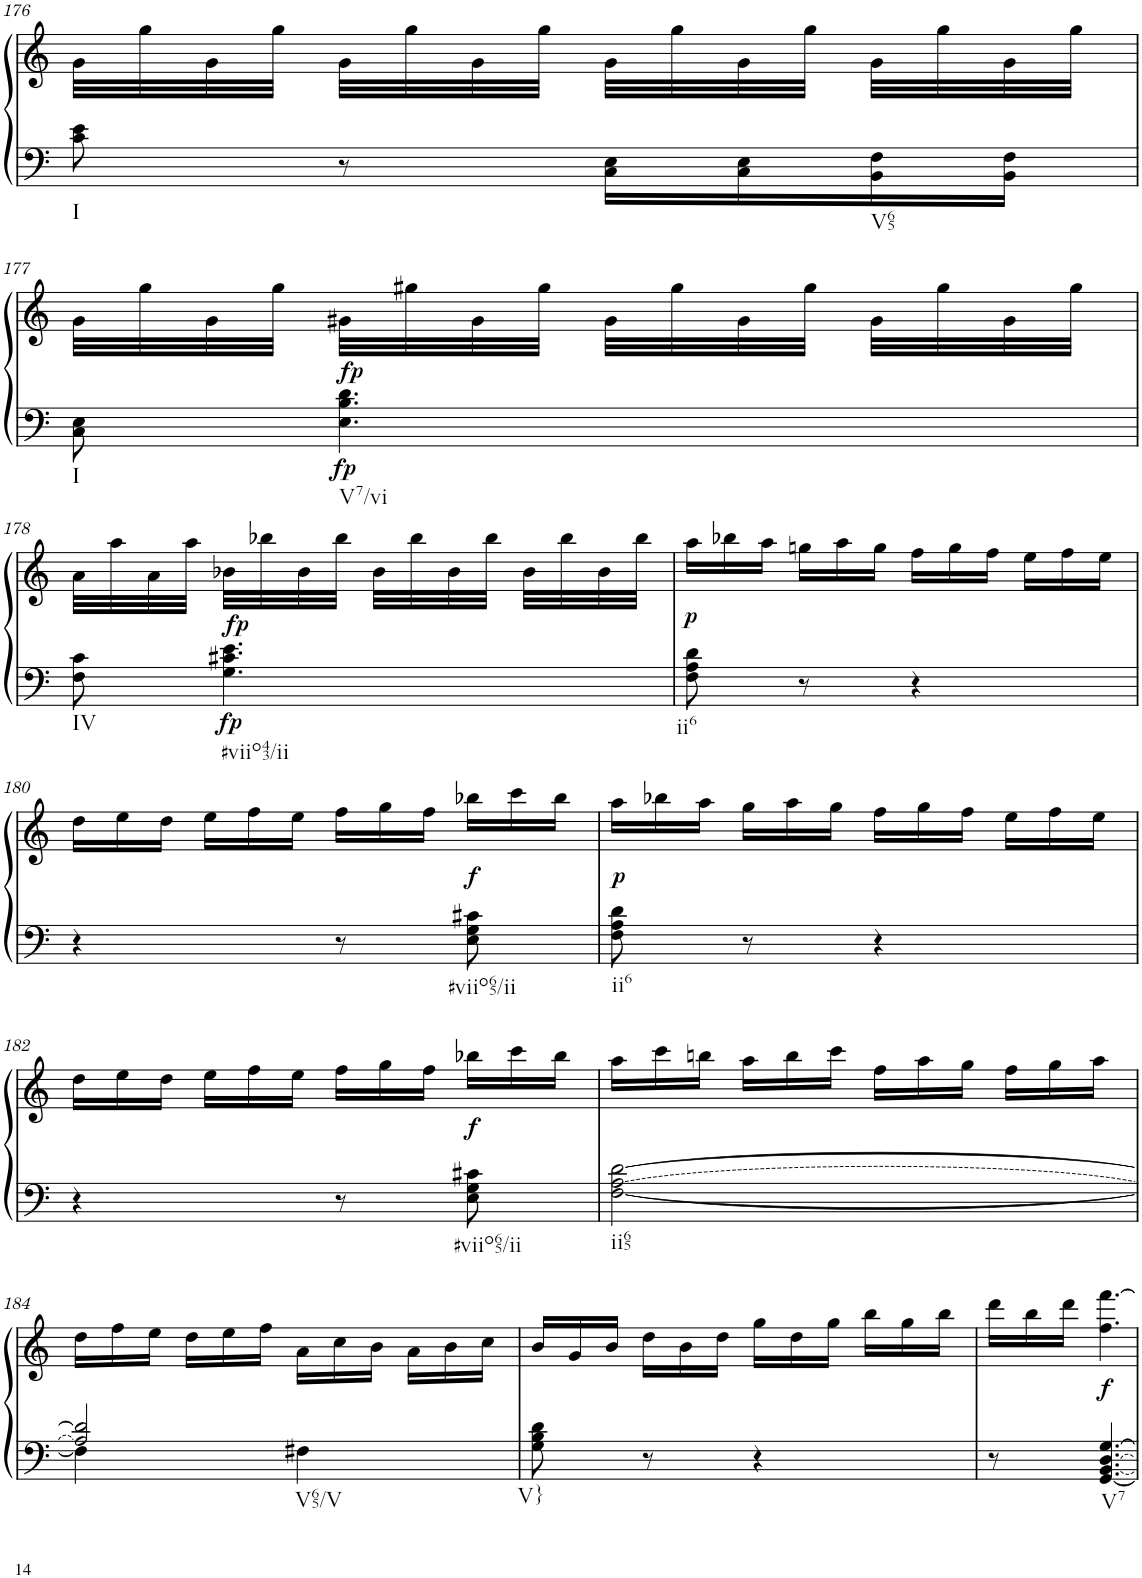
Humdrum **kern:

**kern	**kern	**dynam
*part1	*part1	*part1
*staff2	*staff1	*staff1/2
*I"Klavier linke Hand	*	*
!!LO:PB:g=z
*clefF4	*clefG2	*
*k[]	*k[]	*
*M2/4	*M2/4	*
=176	=176	=176
!LO:TX:b:t=I	!	!
8c\ 8e\	32g\LLL	.
.	32gg\	.
.	32g\	.
.	32gg\JJJ	.
8r	32g\LLL	.
.	32gg\	.
.	32g\	.
.	32gg\JJJ	.
16C\ 16E\LL	32g\LLL	.
.	32gg\	.
16C\ 16E\	32g\	.
.	32gg\JJJ	.
!LO:TX:b:t=V65	!	!
16BB\ 16F\	32g\LLL	.
.	32gg\	.
16BB\ 16F\JJ	32g\	.
.	32gg\JJJ	.
!!LO:LB:g=z
=177	=177	=177
!LO:TX:b:t=I	!	!
8C\ 8E\	32g\LLL	.
.	32gg\	.
.	32g\	.
.	32gg\JJJ	.
!LO:TX:b:t=V7/vi	!	!
!	!	!LO:DY:a=2
!	!	!LO:DY:n=1:b=2
4.E\ 4.B\ 4.d\	32g#X\LLL	fp fp
.	32gg#X\	.
.	32g#\	.
.	32gg#\JJJ	.
.	32g#\LLL	.
.	32gg#\	.
.	32g#\	.
.	32gg#\JJJ	.
.	32g#\LLL	.
.	32gg#\	.
.	32g#\	.
.	32gg#\JJJ	.
!!LO:LB:g=z
=178	=178	=178
!LO:TX:b:t=IV	!	!
8F\ 8c\	32a\LLL	.
.	32aa\	.
.	32a\	.
.	32aa\JJJ	.
!LO:TX:b:t=#viio43/ii	!	!
!	!	!LO:DY:b=2
!	!	!LO:DY:n=1:a=2
4.G\ 4.c#X\ 4.e\	32b-X\LLL	fp fp
.	32bb-X\	.
.	32b-\	.
.	32bb-\JJJ	.
.	32b-\LLL	.
.	32bb-\	.
.	32b-\	.
.	32bb-\JJJ	.
.	32b-\LLL	.
.	32bb-\	.
.	32b-\	.
.	32bb-\JJJ	.
=179	=179	=179
!LO:TX:b:t=ii6	!	!
!	!	!LO:DY:b
8F\ 8A\ 8d\	24aa\LL	p
.	24bb-X\	.
.	24aa\JJ	.
8r	24ggn\LL	.
.	24aa\	.
.	24gg\JJ	.
4r	24ff\LL	.
.	24gg\	.
.	24ff\JJ	.
.	24ee\LL	.
.	24ff\	.
.	24ee\JJ	.
!!LO:LB:g=z
=180	=180	=180
4r	24dd\LL	.
.	24ee\	.
.	24dd\JJ	.
.	24ee\LL	.
.	24ff\	.
.	24ee\JJ	.
8r	24ff\LL	.
.	24gg\	.
.	24ff\JJ	.
!LO:TX:b:t=#viio65/ii	!	!
!	!	!LO:DY:b
8E\ 8G\ 8c#X\	24bb-X\LL	f
.	24ccc\	.
.	24bb-\JJ	.
=181	=181	=181
!LO:TX:b:t=ii6	!	!
!	!	!LO:DY:b
8F\ 8A\ 8d\	24aa\LL	p
.	24bb-X\	.
.	24aa\JJ	.
8r	24gg\LL	.
.	24aa\	.
.	24gg\JJ	.
4r	24ff\LL	.
.	24gg\	.
.	24ff\JJ	.
.	24ee\LL	.
.	24ff\	.
.	24ee\JJ	.
!!LO:LB:g=z
=182	=182	=182
4r	24dd\LL	.
.	24ee\	.
.	24dd\JJ	.
.	24ee\LL	.
.	24ff\	.
.	24ee\JJ	.
8r	24ff\LL	.
.	24gg\	.
.	24ff\JJ	.
!LO:TX:b:t=#viio65/ii	!	!
!	!	!LO:DY:b
8E\ 8G\ 8c#X\	24bb-X\LL	f
.	24ccc\	.
.	24bb-\JJ	.
=183	=183	=183
!LO:TX:b:t=ii65	!	!
!LO:T:n=2:dash	!	!
[2F\ [>2A\ [>2d\	24aa\LL	.
.	24ccc\	.
.	24bbn\JJ	.
.	24aa\LL	.
.	24bb\	.
.	24ccc\JJ	.
.	24ff\LL	.
.	24aa\	.
.	24gg\JJ	.
.	24ff\LL	.
.	24gg\	.
.	24aa\JJ	.
!!LO:LB:g=z
=184	=184	=184
*^	*	*
!LO:TX:b:t=V65/V	!	!	!
2A/] 2d/]	4F\]	24dd\LL	.
.	.	24ff\	.
.	.	24ee\JJ	.
.	.	24dd\LL	.
.	.	24ee\	.
.	.	24ff\JJ	.
.	4F#X\	24a\LL	.
.	.	24cc\	.
.	.	24b\JJ	.
.	.	24a\LL	.
.	.	24b\	.
.	.	24cc\JJ	.
*v	*v	*	*
=185	=185	=185
!LO:TX:b:t=V}	!	!
8G\ 8B\ 8d\	24b/LL	.
.	24g/	.
.	24b/JJ	.
8r	24dd\LL	.
.	24b\	.
.	24dd\JJ	.
4r	24gg\LL	.
.	24dd\	.
.	24gg\JJ	.
.	24bb\LL	.
.	24gg\	.
.	24bb\JJ	.
=186	=186	=186
8r	24ddd\LL	.
.	24bb\	.
.	24ddd\JJ	.
!LO:TX:b:t=V7	!	!
!LO:T:n=2:dash	!	!
!LO:T:n=3:dash	!	!LO:DY:b
[4.GG/ [4.BB/ [4.D/ [4.G/	4.ff\ [4.fff\	f
=	=	=
*-	*-	*-
